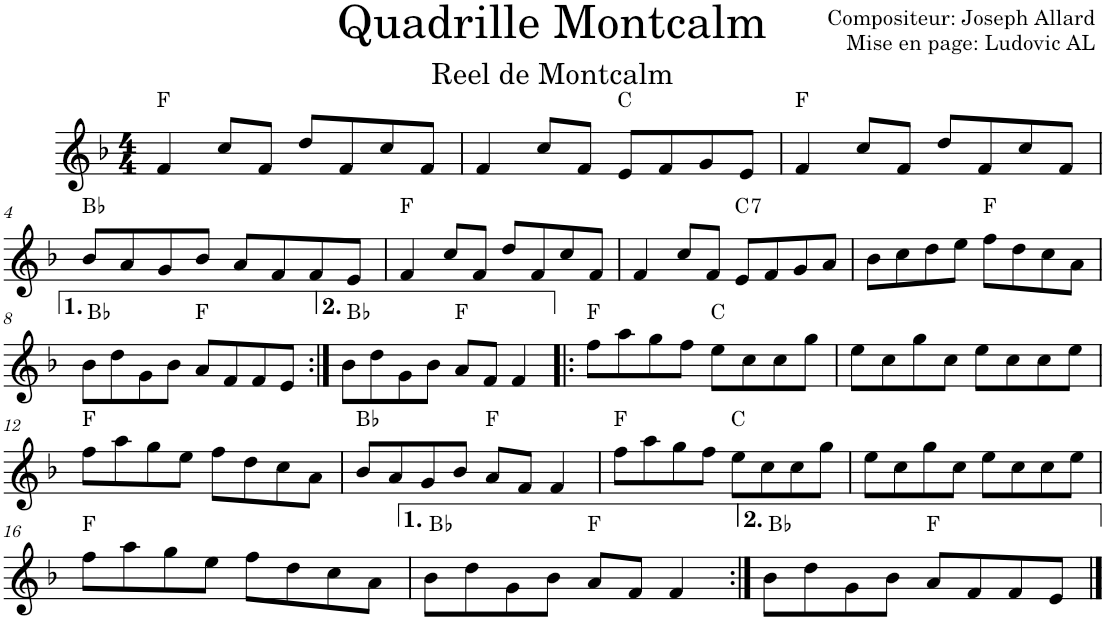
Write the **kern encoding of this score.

**kern	**harte
*part1	*part1
*staff1	*
*I"Violon	*
*I'Vln.	*
*clefG2	*
*k[b-]	*
*M4/4	*
=1	=1
4f/	F:maj
8cc/L	.
8f/J	.
8dd/L	.
8f/	.
8cc/	.
8f/J	.
=2	=2
4f/	.
8cc/L	.
8f/J	.
8e/L	C:maj
8f/	.
8g/	.
8e/J	.
=3	=3
4f/	F:maj
8cc/L	.
8f/J	.
8dd/L	.
8f/	.
8cc/	.
8f/J	.
!!LO:LB:g=z
=4	=4
8b-/L	Bb:maj
8a/	.
8g/	.
8b-/J	.
8a/L	.
8f/	.
8f/	.
8e/J	.
=5	=5
4f/	F:maj
8cc/L	.
8f/J	.
8dd/L	.
8f/	.
8cc/	.
8f/J	.
=6	=6
4f/	.
8cc/L	.
8f/J	.
!	!LO:H:kt=7
8e/L	C:7
8f/	.
8g/	.
8a/J	.
=7	=7
8b-\L	.
8cc\	.
8dd\	.
8ee\J	.
8ff\L	F:maj
8dd\	.
8cc\	.
8a\J	.
!!LO:LB:g=z
=8	=8
8b-\L	Bb:maj
8dd\	.
8g\	.
8b-\J	.
8a/L	F:maj
8f/	.
8f/	.
8e/J	.
=9:|!	=9:|!
8b-\L	Bb:maj
8dd\	.
8g\	.
8b-\J	.
8a/L	F:maj
8f/J	.
4f/	.
=10!|:	=10!|:
8ff\L	F:maj
8aa\	.
8gg\	.
8ff\J	.
8ee\L	C:maj
8cc\	.
8cc\	.
8gg\J	.
=11	=11
8ee\L	.
8cc\	.
8gg\	.
8cc\J	.
8ee\L	.
8cc\	.
8cc\	.
8ee\J	.
!!LO:LB:g=z
=12	=12
8ff\L	F:maj
8aa\	.
8gg\	.
8ee\J	.
8ff\L	.
8dd\	.
8cc\	.
8a\J	.
=13	=13
8b-/L	Bb:maj
8a/	.
8g/	.
8b-/J	.
8a/L	F:maj
8f/J	.
4f/	.
=14	=14
8ff\L	F:maj
8aa\	.
8gg\	.
8ff\J	.
8ee\L	C:maj
8cc\	.
8cc\	.
8gg\J	.
=15	=15
8ee\L	.
8cc\	.
8gg\	.
8cc\J	.
8ee\L	.
8cc\	.
8cc\	.
8ee\J	.
!!LO:LB:g=z
=16	=16
8ff\L	F:maj
8aa\	.
8gg\	.
8ee\J	.
8ff\L	.
8dd\	.
8cc\	.
8a\J	.
=17	=17
8b-\L	Bb:maj
8dd\	.
8g\	.
8b-\J	.
8a/L	F:maj
8f/J	.
4f/	.
=18:|!	=18:|!
8b-\L	Bb:maj
8dd\	.
8g\	.
8b-\J	.
8a/L	F:maj
8f/	.
8f/	.
8e/J	.
==	==
*-	*-
